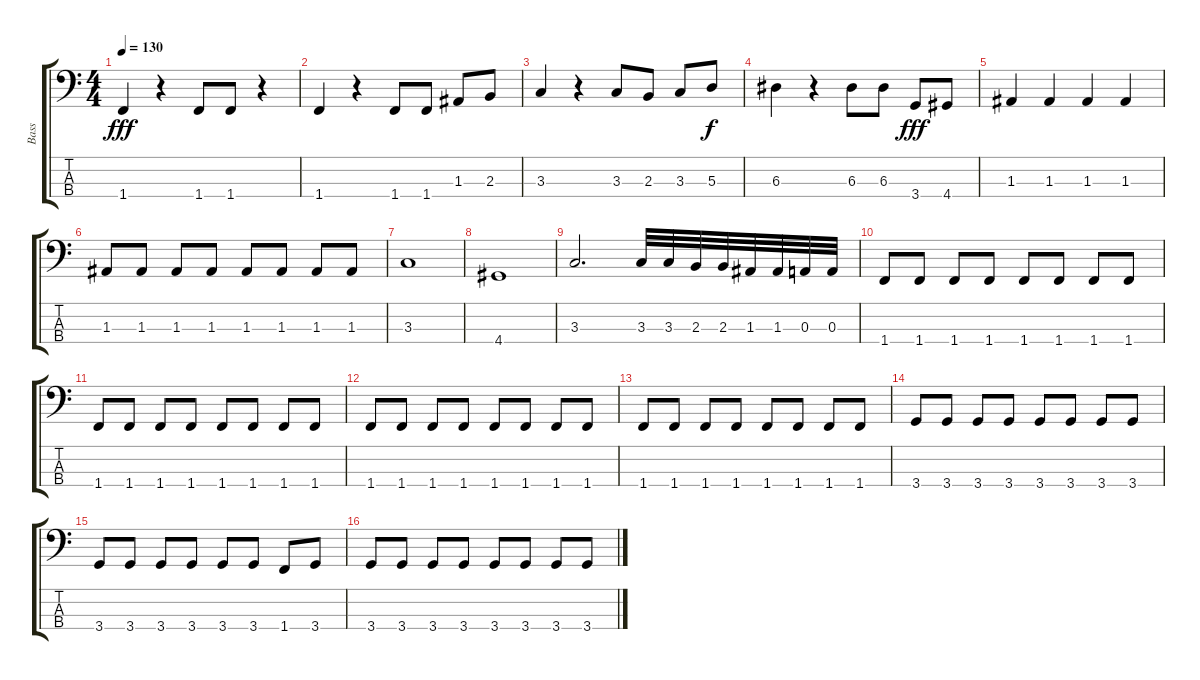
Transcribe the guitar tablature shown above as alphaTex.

\track ("Bass" "Bass") {instrument electricbasspick}
\staff {score tabs}
\tuning (G2 D2 A1 E1) {hide}
\ts (4 4)
\tempo 130
\clef f4
\ks c
1.4.4{dy fff} r.4 1.4.8 1.4.8 r.4 |
1.4.4 r.4 1.4.8 1.4.8 1.3.8 2.3.8 |
3.3.4 r.4 3.3.8 2.3.8 3.3.8 5.3.8{dy f} |
6.3.4 r.4 6.3.8 6.3.8 3.4.8{dy fff} 4.4.8 |
1.3.4 1.3.4 1.3.4 1.3.4 |
1.3.8 1.3.8 1.3.8 1.3.8 1.3.8 1.3.8 1.3.8 1.3.8 |
3.3.1 |
4.4.1 |
3.3.2{d} 3.3.32 3.3.32 2.3.32 2.3.32 1.3.32 1.3.32 0.3.32 0.3.32 |
1.4.8 1.4.8 1.4.8 1.4.8 1.4.8 1.4.8 1.4.8 1.4.8 |
1.4.8 1.4.8 1.4.8 1.4.8 1.4.8 1.4.8 1.4.8 1.4.8 |
1.4.8 1.4.8 1.4.8 1.4.8 1.4.8 1.4.8 1.4.8 1.4.8 |
1.4.8 1.4.8 1.4.8 1.4.8 1.4.8 1.4.8 1.4.8 1.4.8 |
3.4.8 3.4.8 3.4.8 3.4.8 3.4.8 3.4.8 3.4.8 3.4.8 |
3.4.8 3.4.8 3.4.8 3.4.8 3.4.8 3.4.8 1.4.8 3.4.8 |
3.4.8 3.4.8 3.4.8 3.4.8 3.4.8 3.4.8 3.4.8 3.4.8
